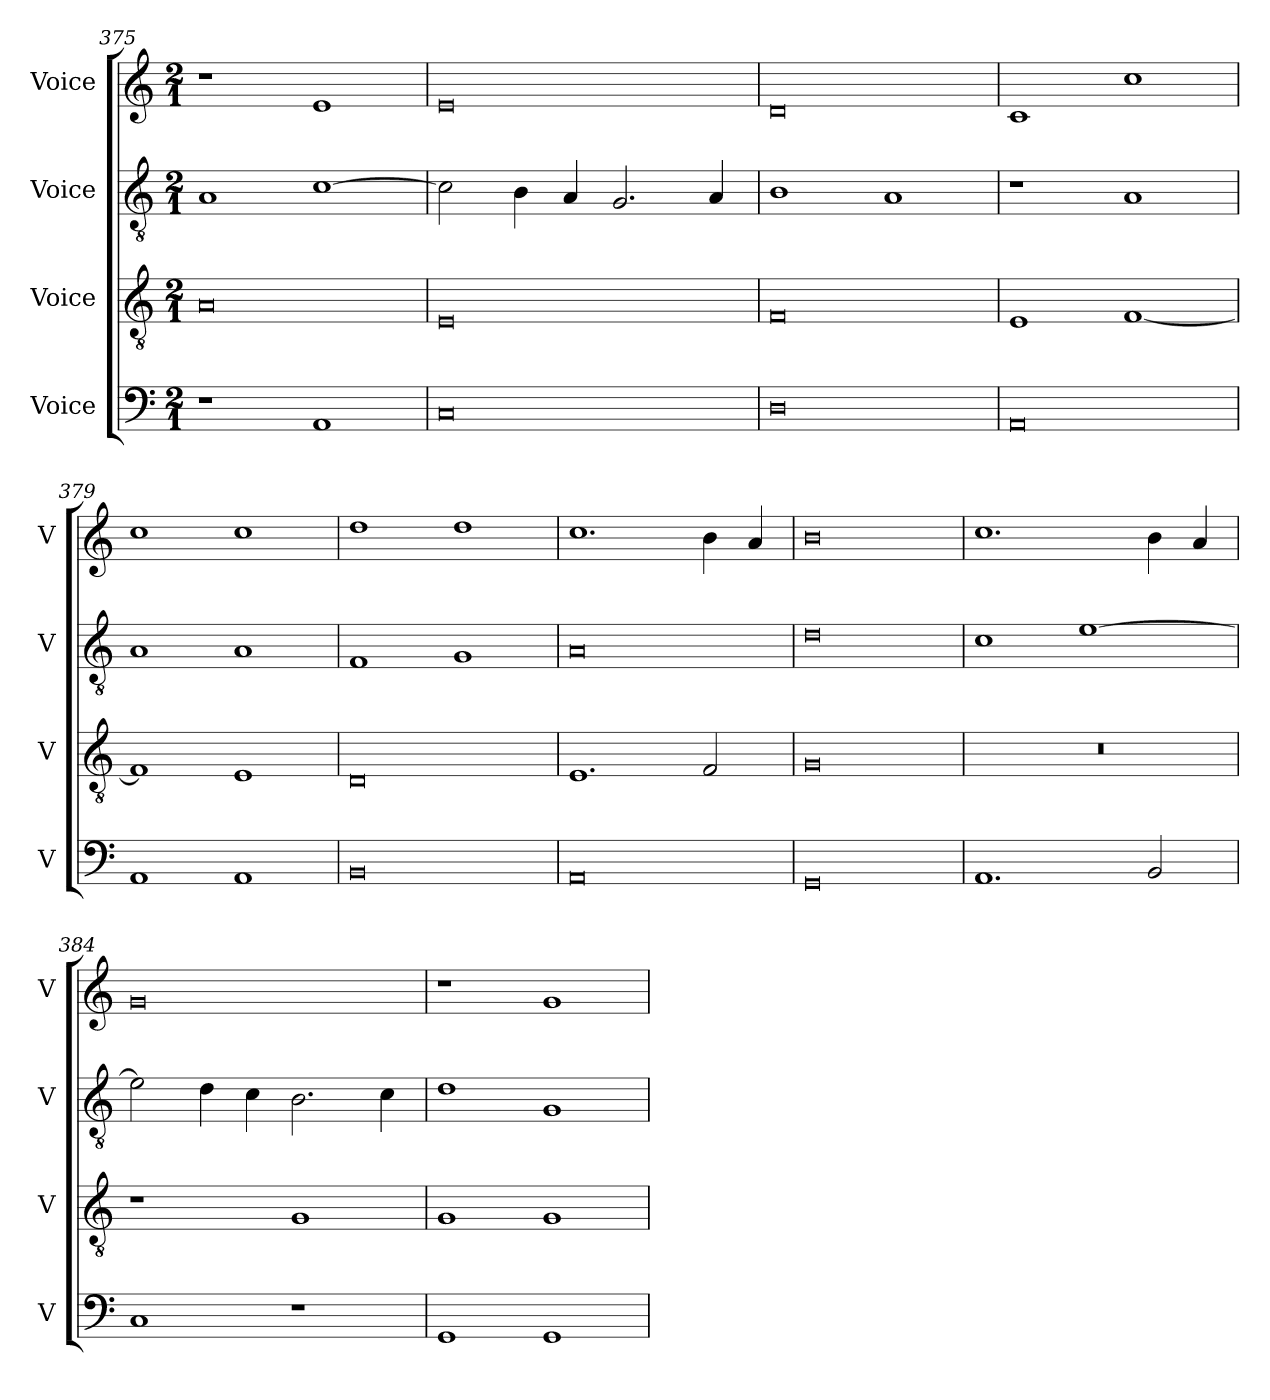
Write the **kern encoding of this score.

**kern	**kern	**kern	**kern
*part4	*part3	*part2	*part1
*staff4	*staff3	*staff2	*staff1
*I"Voice	*I"Voice	*I"Voice	*I"Voice
*I'V	*I'V	*I'V	*I'V
*clefF4	*clefGv2	*clefGv2	*clefG2
*k[]	*k[]	*k[]	*k[]
*M2/1	*M2/1	*M2/1	*M2/1
=375	=375	=375	=375
1r	0A	1A	1r
1AA	.	[1c	1e
=376	=376	=376	=376
0C	0E	2c\]	0e
.	.	4B\	.
.	.	4A/	.
.	.	2.G/	.
.	.	4A/	.
=377	=377	=377	=377
0D	0F	1B	0d
.	.	1A	.
=378	=378	=378	=378
0AA	1E	1r	1c
.	[1F	1A	1cc
=379	=379	=379	=379
1AA	1F]	1A	1cc
1AA	1E	1A	1cc
=380	=380	=380	=380
0BB	0D	1F	1dd
.	.	1G	1dd
=381	=381	=381	=381
0AA	1.E	0A	1.cc
.	2F/	.	4b\
.	.	.	4a/
!!LO:LB:g=z
=382	=382	=382	=382
0GG	0G	0d	0b
=383	=383	=383	=383
1.AA	0r	1c	1.cc
.	.	[1e	.
2BB/	.	.	4b\
.	.	.	4a/
=384	=384	=384	=384
1C	1r	2e\]	0g
.	.	4d\	.
.	.	4c\	.
1r	1G	2.B\	.
.	.	4c\	.
=385	=385	=385	=385
1GG	1G	1d	1r
1GG	1G	1G	1g
=	=	=	=
*-	*-	*-	*-
